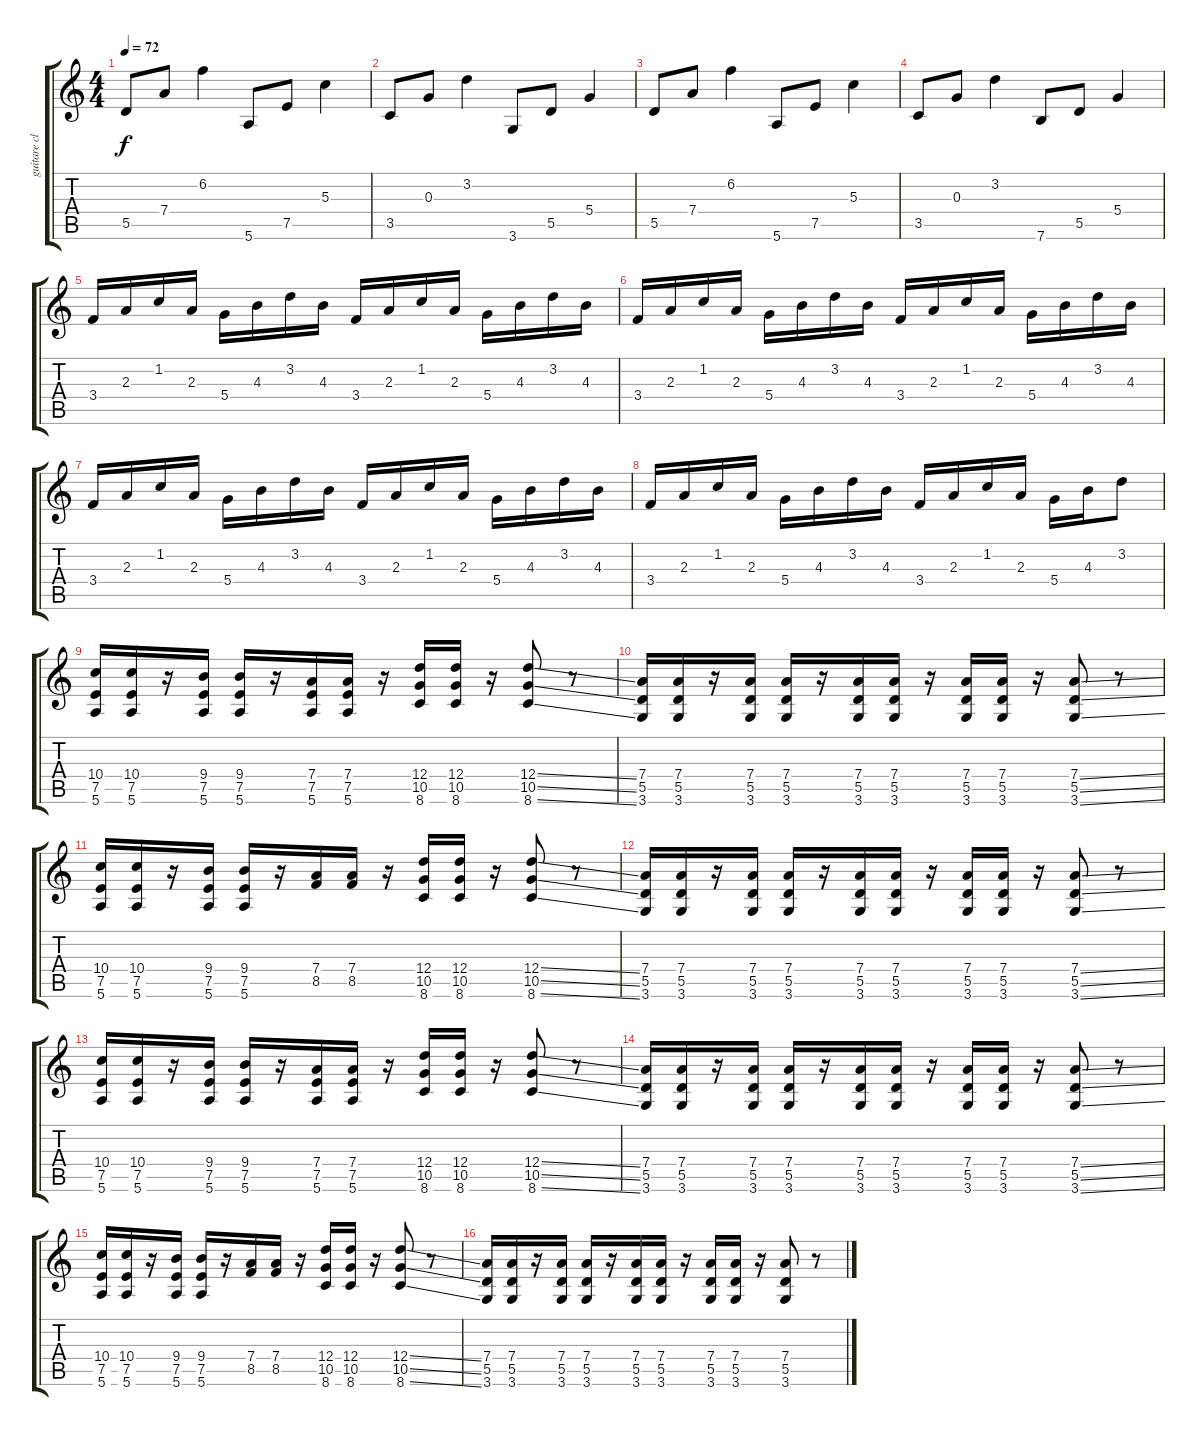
\track ("guitare clean" "guitare cl") {instrument electricguitarjazz}
\staff {score tabs}
\tuning (E4 B3 G3 D3 A2 E2) {hide}
\ts (4 4)
\tempo 72
\clef g2
\ks c
5.5.8{dy f} 7.4.8 6.2.4 5.6.8 7.5.8 5.3.4 |
3.5.8 0.3.8 3.2.4 3.6.8 5.5.8 5.4.4 |
5.5.8 7.4.8 6.2.4 5.6.8 7.5.8 5.3.4 |
3.5.8 0.3.8 3.2.4 7.6.8 5.5.8 5.4.4 |
3.4.16 2.3.16 1.2.16 2.3.16 5.4.16 4.3.16 3.2.16 4.3.16 3.4.16 2.3.16 1.2.16 2.3.16 5.4.16 4.3.16 3.2.16 4.3.16 |
3.4.16 2.3.16 1.2.16 2.3.16 5.4.16 4.3.16 3.2.16 4.3.16 3.4.16 2.3.16 1.2.16 2.3.16 5.4.16 4.3.16 3.2.16 4.3.16 |
3.4.16 2.3.16 1.2.16 2.3.16 5.4.16 4.3.16 3.2.16 4.3.16 3.4.16 2.3.16 1.2.16 2.3.16 5.4.16 4.3.16 3.2.16 4.3.16 |
3.4.16 2.3.16 1.2.16 2.3.16 5.4.16 4.3.16 3.2.16 4.3.16 3.4.16 2.3.16 1.2.16 2.3.16 5.4.16 4.3.16 3.2.8 |
(10.4 7.5 5.6).16{instrument electricguitarclean} (10.4 7.5 5.6).16 r.16 (9.4 7.5 5.6).16 (9.4 7.5 5.6).16 r.16 (7.4 7.5 5.6).16 (7.4 7.5 5.6).16 r.16 (12.4 10.5 8.6).16 (12.4 10.5 8.6).16 r.16 (12.4{ss} 10.5{ss} 8.6{ss}).8 r.8 |
(7.4 5.5 3.6).16 (7.4 5.5 3.6).16 r.16 (7.4 5.5 3.6).16 (7.4 5.5 3.6).16 r.16 (7.4 5.5 3.6).16 (7.4 5.5 3.6).16 r.16 (7.4 5.5 3.6).16 (7.4 5.5 3.6).16 r.16 (7.4{ss} 5.5{ss} 3.6{ss}).8 r.8 |
(10.4 7.5 5.6).16 (10.4 7.5 5.6).16 r.16 (9.4 7.5 5.6).16 (9.4 7.5 5.6).16 r.16 (7.4 8.5).16 (7.4 8.5).16 r.16 (12.4 10.5 8.6).16 (12.4 10.5 8.6).16 r.16 (12.4{ss} 10.5{ss} 8.6{ss}).8 r.8 |
(7.4 5.5 3.6).16 (7.4 5.5 3.6).16 r.16 (7.4 5.5 3.6).16 (7.4 5.5 3.6).16 r.16 (7.4 5.5 3.6).16 (7.4 5.5 3.6).16 r.16 (7.4 5.5 3.6).16 (7.4 5.5 3.6).16 r.16 (7.4{ss} 5.5{ss} 3.6{ss}).8 r.8 |
(10.4 7.5 5.6).16 (10.4 7.5 5.6).16 r.16 (9.4 7.5 5.6).16 (9.4 7.5 5.6).16 r.16 (7.4 7.5 5.6).16 (7.4 7.5 5.6).16 r.16 (12.4 10.5 8.6).16 (12.4 10.5 8.6).16 r.16 (12.4{ss} 10.5{ss} 8.6{ss}).8 r.8 |
(7.4 5.5 3.6).16 (7.4 5.5 3.6).16 r.16 (7.4 5.5 3.6).16 (7.4 5.5 3.6).16 r.16 (7.4 5.5 3.6).16 (7.4 5.5 3.6).16 r.16 (7.4 5.5 3.6).16 (7.4 5.5 3.6).16 r.16 (7.4{ss} 5.5{ss} 3.6{ss}).8 r.8 |
(10.4 7.5 5.6).16 (10.4 7.5 5.6).16 r.16 (9.4 7.5 5.6).16 (9.4 7.5 5.6).16 r.16 (7.4 8.5).16 (7.4 8.5).16 r.16 (12.4 10.5 8.6).16 (12.4 10.5 8.6).16 r.16 (12.4{ss} 10.5{ss} 8.6{ss}).8 r.8 |
(7.4 5.5 3.6).16 (7.4 5.5 3.6).16 r.16 (7.4 5.5 3.6).16 (7.4 5.5 3.6).16 r.16 (7.4 5.5 3.6).16 (7.4 5.5 3.6).16 r.16 (7.4 5.5 3.6).16 (7.4 5.5 3.6).16 r.16 (7.4 5.5 3.6).8 r.8
